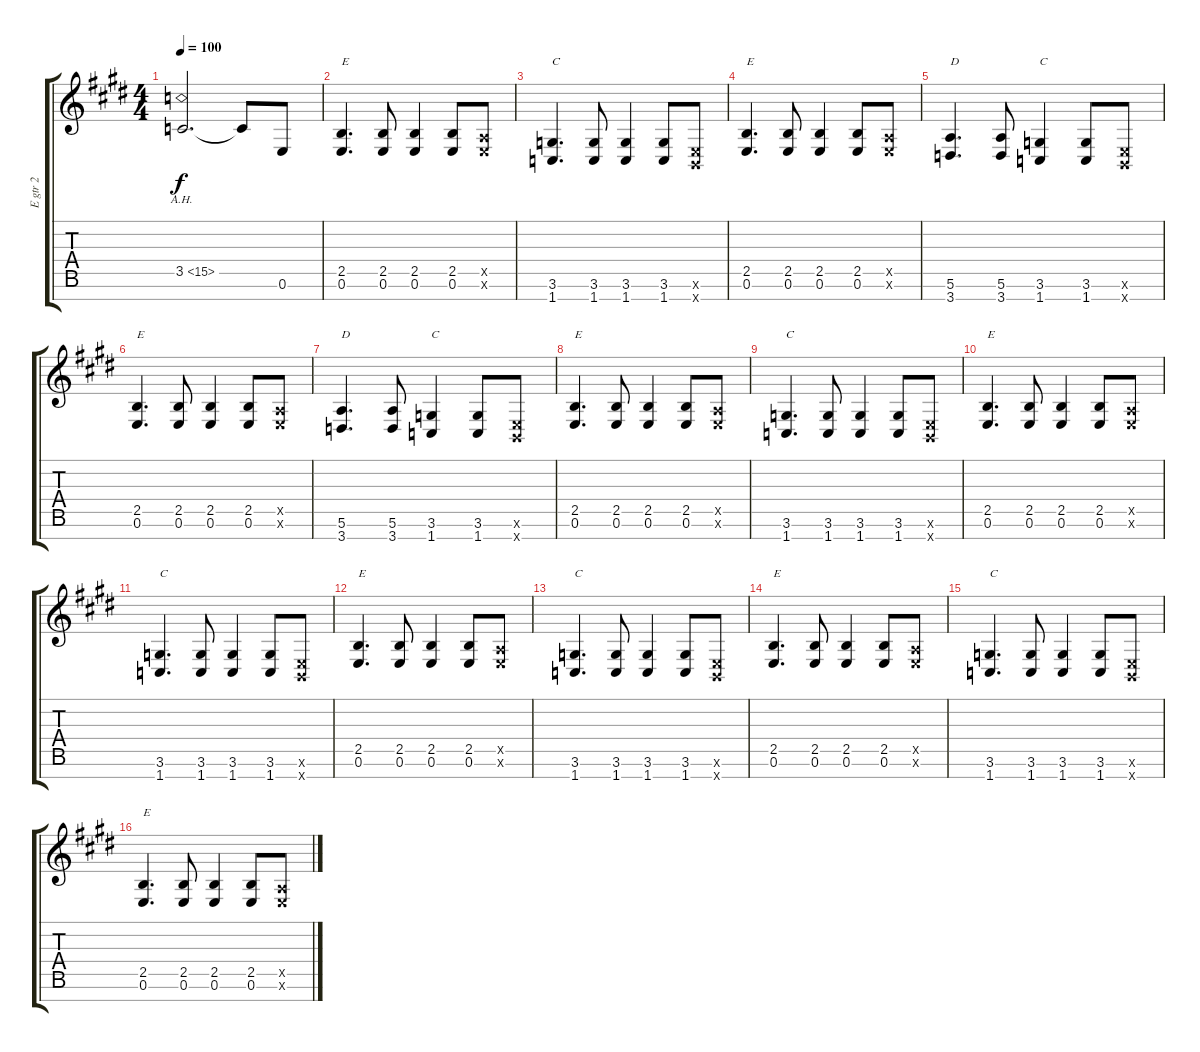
\track ("E gtr 2" "E gtr 2") {instrument distortionguitar}
\staff {score tabs}
\tuning (E4 B3 G3 D3 A2 E2 B1) {hide}
\ts (4 4)
\tempo 100
\clef g2
\ks e
3.5{ah 12}.2{d dy f} 3.5{t}.8 0.6.8 |
(2.5 0.6).4{d txt "E" volume 13} (2.5 0.6).8 (2.5 0.6).4 (2.5 0.6).8 (0.5{x} 0.6{x}).8 |
(3.6 1.7).4{d txt "C"} (3.6 1.7).8 (3.6 1.7).4 (3.6 1.7).8 (0.6{x} 0.7{x}).8 |
(2.5 0.6).4{d txt "E"} (2.5 0.6).8 (2.5 0.6).4 (2.5 0.6).8 (0.5{x} 0.6{x}).8 |
(5.6 3.7).4{d txt "D"} (5.6 3.7).8 (3.6 1.7).4{txt "C"} (3.6 1.7).8 (0.6{x} 0.7{x}).8 |
(2.5 0.6).4{d txt "E"} (2.5 0.6).8 (2.5 0.6).4 (2.5 0.6).8 (0.5{x} 0.6{x}).8 |
(5.6 3.7).4{d txt "D"} (5.6 3.7).8 (3.6 1.7).4{txt "C"} (3.6 1.7).8 (0.6{x} 0.7{x}).8 |
(2.5 0.6).4{d txt "E"} (2.5 0.6).8 (2.5 0.6).4 (2.5 0.6).8 (0.5{x} 0.6{x}).8 |
(3.6 1.7).4{d txt "C"} (3.6 1.7).8 (3.6 1.7).4 (3.6 1.7).8 (0.6{x} 0.7{x}).8 |
(2.5 0.6).4{d txt "E"} (2.5 0.6).8 (2.5 0.6).4 (2.5 0.6).8 (0.5{x} 0.6{x}).8 |
(3.6 1.7).4{d txt "C"} (3.6 1.7).8 (3.6 1.7).4 (3.6 1.7).8 (0.6{x} 0.7{x}).8 |
(2.5 0.6).4{d txt "E"} (2.5 0.6).8 (2.5 0.6).4 (2.5 0.6).8 (0.5{x} 0.6{x}).8 |
(3.6 1.7).4{d txt "C"} (3.6 1.7).8 (3.6 1.7).4 (3.6 1.7).8 (0.6{x} 0.7{x}).8 |
(2.5 0.6).4{d txt "E"} (2.5 0.6).8 (2.5 0.6).4 (2.5 0.6).8 (0.5{x} 0.6{x}).8 |
(3.6 1.7).4{d txt "C"} (3.6 1.7).8 (3.6 1.7).4 (3.6 1.7).8 (0.6{x} 0.7{x}).8 |
(2.5 0.6).4{d txt "E"} (2.5 0.6).8 (2.5 0.6).4 (2.5 0.6).8 (0.5{x} 0.6{x}).8
